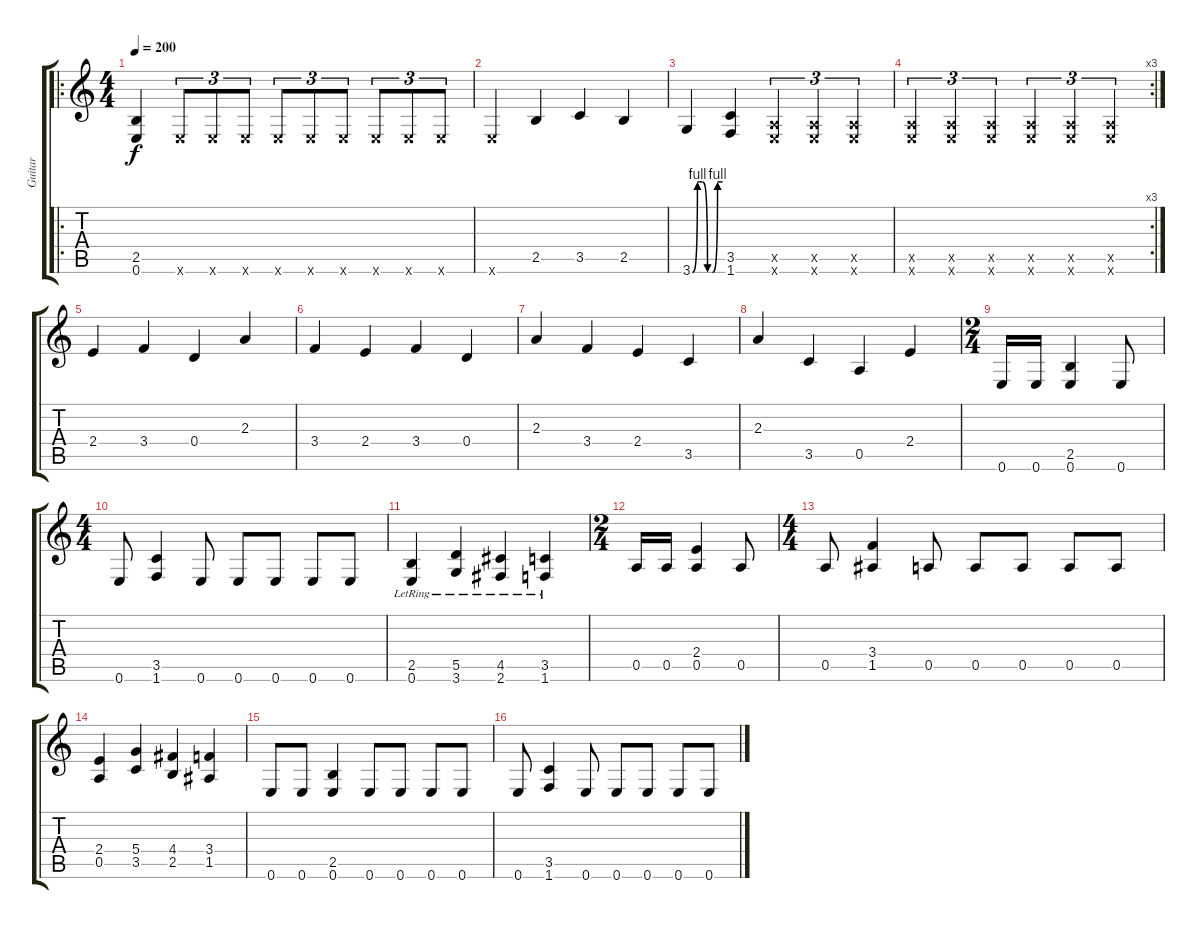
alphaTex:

\track ("Guitar" "Guitar") {instrument acousticguitarnylon}
\staff {score tabs}
\tuning (E4 B3 G3 D3 A2 E2) {hide}
\ro
\ts (4 4)
\tempo 200
\clef g2
\ks c
(2.5 0.6).4{dy f instrument acousticguitarnylon} 0.6{x}.8{tu (3 2)} 0.6{x}.8{tu (3 2)} 0.6{x}.8{tu (3 2)} 0.6{x}.8{tu (3 2)} 0.6{x}.8{tu (3 2)} 0.6{x}.8{tu (3 2)} 0.6{x}.8{tu (3 2)} 0.6{x}.8{tu (3 2)} 0.6{x}.8{tu (3 2)} |
0.6{x}.4 2.5.4 3.5.4 2.5.4 |
3.6{be (custom 0 0 10 4 20 4 30 0 40 0 50 4 60 4)}.4 (3.5 1.6).4 (0.5{x} 0.6{x}).4{tu (3 2)} (0.5{x} 0.6{x}).4{tu (3 2)} (0.5{x} 0.6{x}).4{tu (3 2)} |
\rc 3
(0.5{x} 0.6{x}).4{tu (3 2)} (0.5{x} 0.6{x}).4{tu (3 2)} (0.5{x} 0.6{x}).4{tu (3 2)} (0.5{x} 0.6{x}).4{tu (3 2)} (0.5{x} 0.6{x}).4{tu (3 2)} (0.5{x} 0.6{x}).4{tu (3 2)} |
2.4.4 3.4.4 0.4.4 2.3.4 |
3.4.4 2.4.4 3.4.4 0.4.4 |
2.3.4 3.4.4 2.4.4 3.5.4 |
2.3.4 3.5.4 0.5.4 2.4.4 |
\ts (2 4)
0.6.16 0.6.16 (2.5 0.6).4 0.6.8 |
\ts (4 4)
0.6.8 (3.5 1.6).4 0.6.8 0.6.8 0.6.8 0.6.8 0.6.8 |
(2.5 0.6{lr}).4 (5.5 3.6{lr}).4 (4.5 2.6{lr}).4 (3.5 1.6{lr}).4 |
\ts (2 4)
0.5.16 0.5.16 (2.4 0.5).4 0.5.8 |
\ts (4 4)
0.5.8 (3.4 1.5).4 0.5.8 0.5.8 0.5.8 0.5.8 0.5.8 |
(2.4 0.5).4 (5.4 3.5).4 (4.4 2.5).4 (3.4 1.5).4 |
0.6.8 0.6.8 (2.5 0.6).4 0.6.8 0.6.8 0.6.8 0.6.8 |
0.6.8 (3.5 1.6).4 0.6.8 0.6.8 0.6.8 0.6.8 0.6.8
